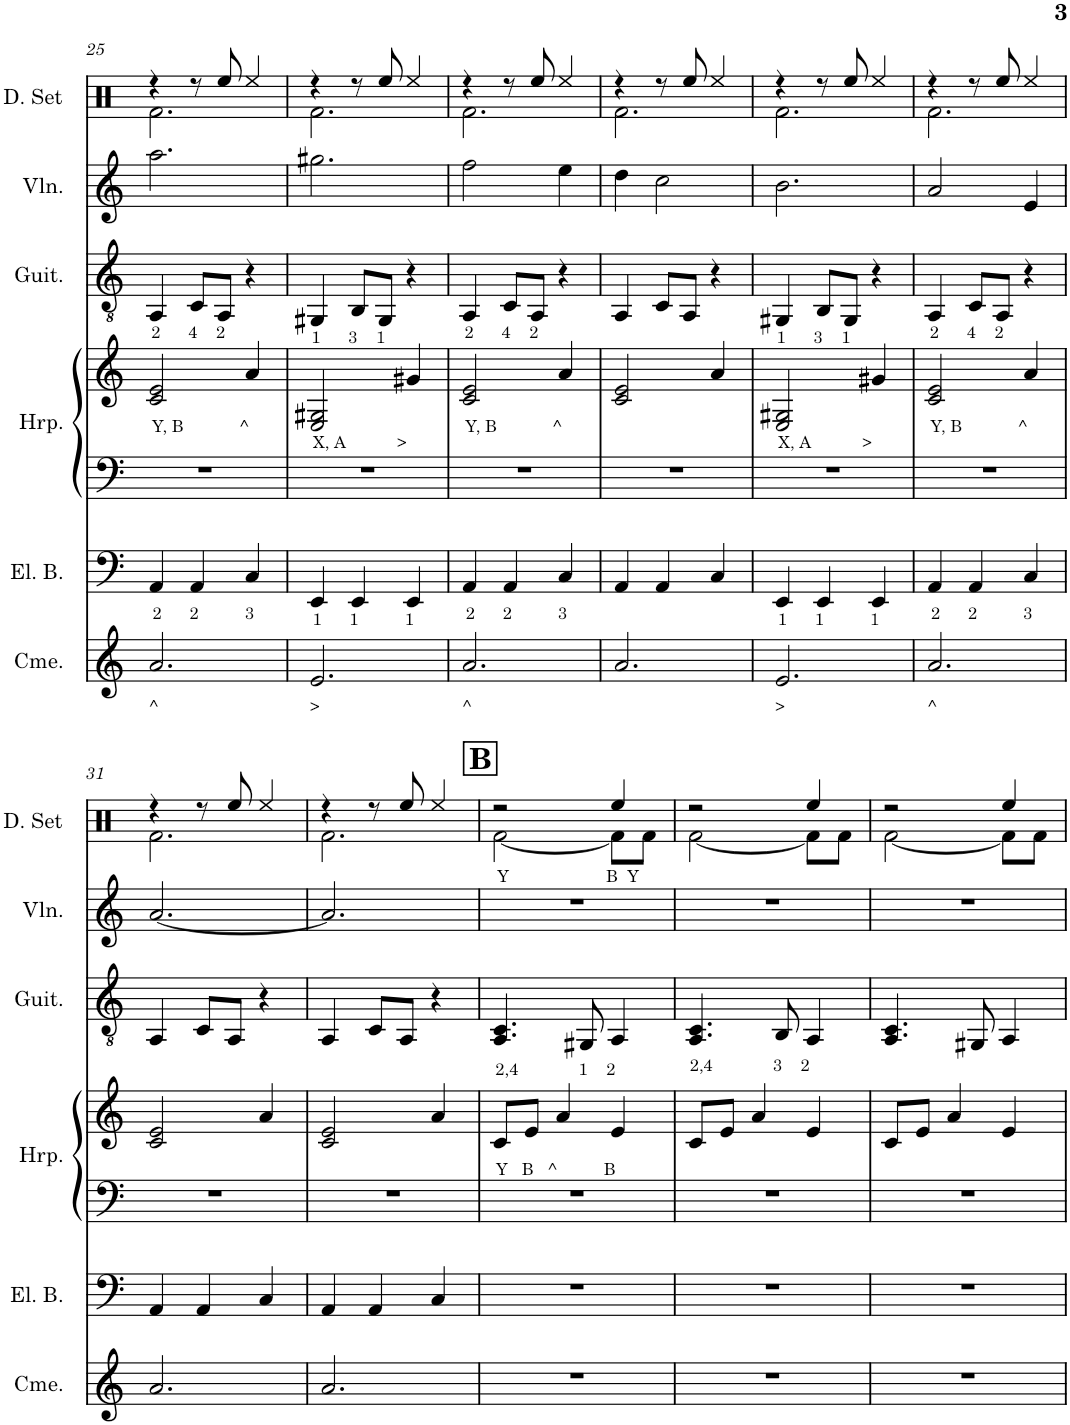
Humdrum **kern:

**kern	**kern	**kern	**kern	**kern	**kern	**kern
*part6	*part5	*part4	*part4	*part3	*part2	*part1
*staff7	*staff6	*staff5	*staff4	*staff3	*staff2	*staff1
*I"Chimes	*I"Electric Bass	*I"Harp	*	*I"Acoustic Guitar	*I"Violin	*I"Drumset
*I'Cme.	*I'El. B.	*I'Hrp.	*	*I'Guit.	*I'Vln.	*I'D. Set
!!LO:PB:g=z
*clefG2	*clefF4	*clefF4	*clefG2	*clefGv2	*clefG2	*clefX
*	*Trd7c12	*	*	*	*	*
*k[]	*k[]	*k[]	*k[]	*k[]	*k[]	*k[]
*M3/4	*M3/4	*M3/4	*M3/4	*M3/4	*M3/4	*M3/4
=25	=25	=25	=25	=25	=25	=25
*	*	*	*	*	*	*^
!	!	!	!	!LO:TX:b:t=2      4    2	!	!	!
!	!	!	!LO:TX:b:t=Y, B            ^	!	!	!	!
!	!LO:TX:b:t=2      2          3	!	!	!	!	!	!
!LO:TX:b:t=^	!	!	!	!	!	!	!
2.a/	4AA/	2.r	2c/ 2e/	4AA/	2.aa\	4r	2.Rf\
.	4AA/	.	.	8C/L	.	8r	.
.	.	.	.	8AA/J	.	8Ree/	.
.	4C/	.	4a/	4r	.	4Ree/	.
=26	=26	=26	=26	=26	=26	=26	=26
!	!	!	!	!LO:TX:b:t=1      3    1	!	!	!
!	!	!	!LO:TX:b:t=X, A           >	!	!	!	!
!	!LO:TX:b:t=1      1          1	!	!	!	!	!	!
!LO:TX:b:t=>	!	!	!	!	!	!	!
2.e/	4EE/	2.r	2E/ 2G#X/	4GG#X/	2.gg#X\	4r	2.Rf\
.	4EE/	.	.	8BB/L	.	8r	.
.	.	.	.	8GG#/J	.	8Ree/	.
.	4EE/	.	4g#X/	4r	.	4Ree/	.
=27	=27	=27	=27	=27	=27	=27	=27
!	!	!	!	!LO:TX:b:t=2      4    2	!	!	!
!	!	!	!LO:TX:b:t=Y, B            ^	!	!	!	!
!	!LO:TX:b:t=2      2          3	!	!	!	!	!	!
!LO:TX:b:t=^	!	!	!	!	!	!	!
2.a/	4AA/	2.r	2c/ 2e/	4AA/	2ff\	4r	2.Rf\
.	4AA/	.	.	8C/L	.	8r	.
.	.	.	.	8AA/J	.	8Ree/	.
.	4C/	.	4a/	4r	4ee\	4Ree/	.
=28	=28	=28	=28	=28	=28	=28	=28
2.a/	4AA/	2.r	2c/ 2e/	4AA/	4dd\	4r	2.Rf\
.	4AA/	.	.	8C/L	2cc\	8r	.
.	.	.	.	8AA/J	.	8Ree/	.
.	4C/	.	4a/	4r	.	4Ree/	.
=29	=29	=29	=29	=29	=29	=29	=29
!	!	!	!	!LO:TX:b:t=1      3    1	!	!	!
!	!	!	!LO:TX:b:t=X, A           >	!	!	!	!
!	!LO:TX:b:t=1      1          1	!	!	!	!	!	!
!LO:TX:b:t=>	!	!	!	!	!	!	!
2.e/	4EE/	2.r	2E/ 2G#X/	4GG#X/	2.b\	4r	2.Rf\
.	4EE/	.	.	8BB/L	.	8r	.
.	.	.	.	8GG#/J	.	8Ree/	.
.	4EE/	.	4g#X/	4r	.	4Ree/	.
=30	=30	=30	=30	=30	=30	=30	=30
!	!	!	!	!LO:TX:b:t=2      4    2	!	!	!
!	!	!	!LO:TX:b:t=Y, B            ^	!	!	!	!
!	!LO:TX:b:t=2      2          3	!	!	!	!	!	!
!LO:TX:b:t=^	!	!	!	!	!	!	!
2.a/	4AA/	2.r	2c/ 2e/	4AA/	2a/	4r	2.Rf\
.	4AA/	.	.	8C/L	.	8r	.
.	.	.	.	8AA/J	.	8Ree/	.
.	4C/	.	4a/	4r	4e/	4Ree/	.
!!LO:LB:g=z	!!
=31	=31	=31	=31	=31	=31	=31	=31
2.a/	4AA/	2.r	2c/ 2e/	4AA/	[2.a/	4r	2.Rf\
.	4AA/	.	.	8C/L	.	8r	.
.	.	.	.	8AA/J	.	8Ree/	.
.	4C/	.	4a/	4r	.	4Ree/	.
=32	=32	=32	=32	=32	=32	=32	=32
2.a/	4AA/	2.r	2c/ 2e/	4AA/	2.a/]	4r	2.Rf\
.	4AA/	.	.	8C/L	.	8r	.
.	.	.	.	8AA/J	.	8Ree/	.
.	4C/	.	4a/	4r	.	4Ree/	.
!!LO:REH:place=s1:a:B:cj:fs=14:t=B	!!
=33	=33	=33	=33	=33	=33	=33	=33
!	!	!	!	!	!	!LO:TX:b:t=Y                     B  Y	!
!	!	!	!	!LO:TX:b:t=2,4             1    2	!	!	!
!	!	!	!LO:TX:b:t=Y   B   ^          B	!	!	!	!
2.r	2.r	2.r	8c/L	4.AA/ 4.C/	2.r	2r	[2Rf\
.	.	.	8e/J	.	.	.	.
.	.	.	4a/	.	.	.	.
.	.	.	.	8GG#X/	.	.	.
.	.	.	4e/	4AA/	.	4Ree/	8Rf\L]
.	.	.	.	.	.	.	8Rf\J
=34	=34	=34	=34	=34	=34	=34	=34
!	!	!	!	!LO:TX:b:t=2,4             3    2	!	!	!
2.r	2.r	2.r	8c/L	4.AA/ 4.C/	2.r	2r	[2Rf\
.	.	.	8e/J	.	.	.	.
.	.	.	4a/	.	.	.	.
.	.	.	.	8BB/	.	.	.
.	.	.	4e/	4AA/	.	4Ree/	8Rf\L]
.	.	.	.	.	.	.	8Rf\J
=35	=35	=35	=35	=35	=35	=35	=35
2.r	2.r	2.r	8c/L	4.AA/ 4.C/	2.r	2r	[2Rf\
.	.	.	8e/J	.	.	.	.
.	.	.	4a/	.	.	.	.
.	.	.	.	8GG#X/	.	.	.
.	.	.	4e/	4AA/	.	4Ree/	8Rf\L]
.	.	.	.	.	.	.	8Rf\J
*	*	*	*	*	*	*v	*v
=	=	=	=	=	=	=
*-	*-	*-	*-	*-	*-	*-
